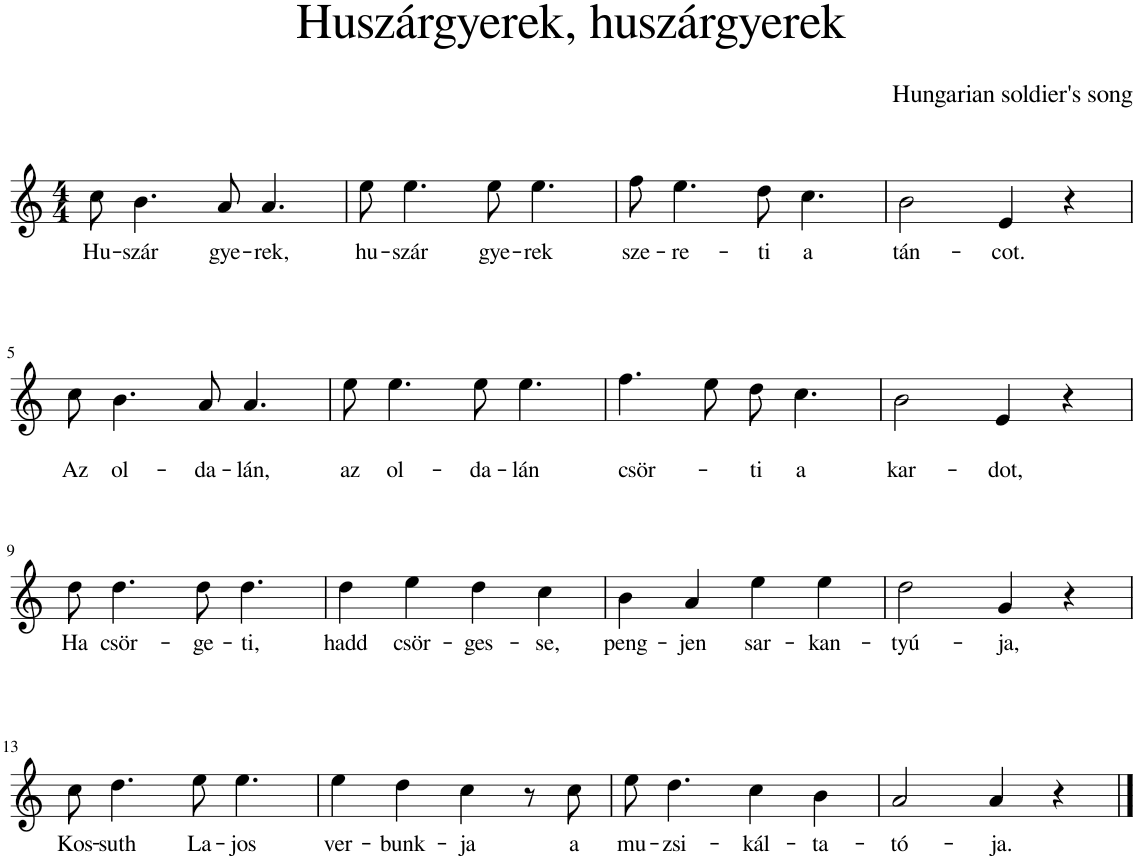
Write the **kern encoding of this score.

**kern	**text	**text
*part1	*part1	*part1
*staff1	*staff1	*staff1
*I"Choir	*	*
*I'Ch	*	*
*clefG2	*	*
*k[]	*	*
*M4/4	*	*
=1	=1	=1
!	!LO:LY:b	!
8cc\	Hu-	.
!	!LO:LY:b	!
4.b\	-szár	.
!	!LO:LY:b	!
8a/	gye-	.
!	!LO:LY:b	!
4.a/	-rek,	.
=2	=2	=2
!	!LO:LY:b	!
8ee\	hu-	.
!	!LO:LY:b	!
4.ee\	-szár	.
!	!LO:LY:b	!
8ee\	gye-	.
!	!LO:LY:b	!
4.ee\	-rek	.
=3	=3	=3
!	!LO:LY:b	!
8ff\	sze-	.
!	!LO:LY:b	!
4.ee\	-re-	.
!	!LO:LY:b	!
8dd\	-ti	.
!	!LO:LY:b	!
4.cc\	a	.
=4	=4	=4
!	!LO:LY:b	!
2b\	tán-	.
!	!LO:LY:b	!
4e/	cot.	.
4r	.	.
!!LO:LB:g=z
=5	=5	=5
!	!	!LO:LY:b
8cc\	.	Az
!	!	!LO:LY:b
4.b\	.	ol-
!	!	!LO:LY:b
8a/	.	-da-
!	!	!LO:LY:b
4.a/	.	-lán,
=6	=6	=6
!	!	!LO:LY:b
8ee\	.	az
!	!	!LO:LY:b
4.ee\	.	ol-
!	!	!LO:LY:b
8ee\	.	-da-
!	!	!LO:LY:b
4.ee\	.	-lán
=7	=7	=7
!	!	!LO:LY:b
4.ff\	.	csör-
8ee\	.	.
!	!	!LO:LY:b
8dd\	.	-ti
!	!	!LO:LY:b
4.cc\	.	a
=8	=8	=8
!	!	!LO:LY:b
2b\	.	kar-
!	!	!LO:LY:b
4e/	.	-dot,
4r	.	.
!!LO:LB:g=z
=9	=9	=9
!	!LO:LY:b	!
8dd\	Ha	.
!	!LO:LY:b	!
4.dd\	csör-	.
!	!LO:LY:b	!
8dd\	-ge-	.
!	!LO:LY:b	!
4.dd\	-ti,	.
=10	=10	=10
!	!LO:LY:b	!
4dd\	hadd	.
!	!LO:LY:b	!
4ee\	csör-	.
!	!LO:LY:b	!
4dd\	-ges-	.
!	!LO:LY:b	!
4cc\	-se,	.
=11	=11	=11
!	!LO:LY:b	!
4b\	peng-	.
!	!LO:LY:b	!
4a/	-jen	.
!	!LO:LY:b	!
4ee\	sar-	.
!	!LO:LY:b	!
4ee\	-kan-	.
=12	=12	=12
!	!LO:LY:b	!
2dd\	-tyú-	.
!	!LO:LY:b	!
4g/	-ja,	.
4r	.	.
!!LO:LB:g=z
=13	=13	=13
!	!LO:LY:b	!
8cc\	Kos-	.
!	!LO:LY:b	!
4.dd\	-suth	.
!	!LO:LY:b	!
8ee\	La-	.
!	!LO:LY:b	!
4.ee\	-jos	.
=14	=14	=14
!	!LO:LY:b	!
4ee\	ver-	.
!	!LO:LY:b	!
4dd\	-bunk-	.
!	!LO:LY:b	!
4cc\	-ja	.
8r	.	.
!	!LO:LY:b	!
8cc\	a	.
=15	=15	=15
!	!LO:LY:b	!
8ee\	mu-	.
!	!LO:LY:b	!
4.dd\	-zsi-	.
!	!LO:LY:b	!
4cc\	-kál-	.
!	!LO:LY:b	!
4b\	-ta-	.
=16	=16	=16
!	!LO:LY:b	!
2a/	-tó-	.
!	!LO:LY:b	!
4a/	-ja.-	.
4r	.	.
==	==	==
*-	*-	*-
